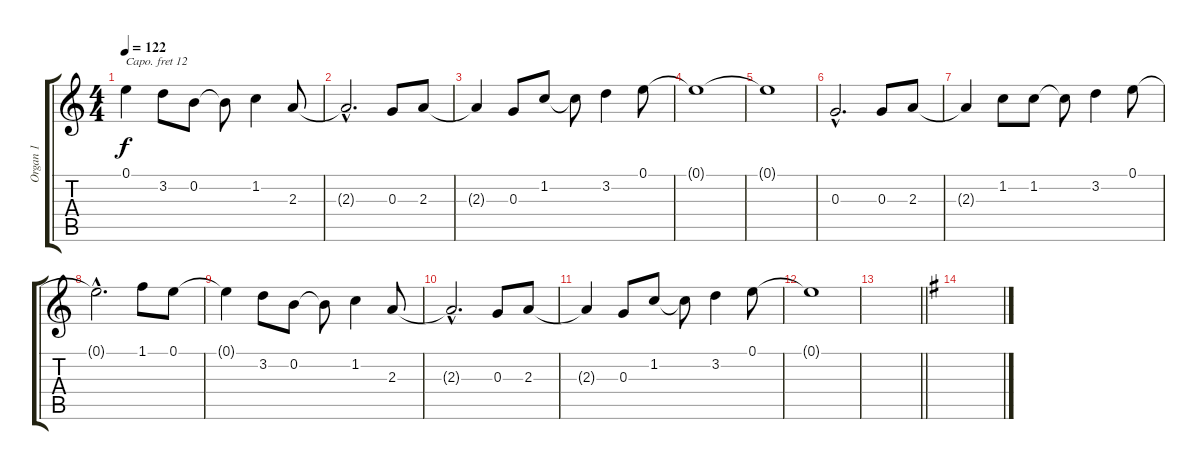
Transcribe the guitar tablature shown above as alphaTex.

\track ("Organ 1" "Organ 1") {instrument drawbarorgan}
\staff {score tabs}
\capo 12
\tuning (E4 B3 G3 D3 A2 E2) {hide}
\ts (4 4)
\tempo 122
\clef g2
\ks c
0.1{t}.4{dy f} 3.2.8 0.2.8 0.2{t}.8 1.2.4 2.3.8 |
2.3{hac t}.2{d} 0.3.8 2.3.8 |
2.3{t}.4 0.3.8 1.2.8 1.2{t}.8 3.2.4 0.1.8 |
0.1{t}.1 |
0.1{t}.1 |
0.3{hac}.2{d} 0.3.8 2.3.8 |
2.3{t}.4 1.2.8 1.2.8 1.2{t}.8 3.2.4 0.1.8 |
0.1{hac t}.2{d} 1.1.8 0.1.8 |
0.1{t}.4 3.2.8 0.2.8 0.2{t}.8 1.2.4 2.3.8 |
2.3{hac t}.2{d} 0.3.8 2.3.8 |
2.3{t}.4 0.3.8 1.2.8 1.2{t}.8 3.2.4 0.1.8 |
0.1{t}.1 |
\barLineRight lightlight
|
\ks g
